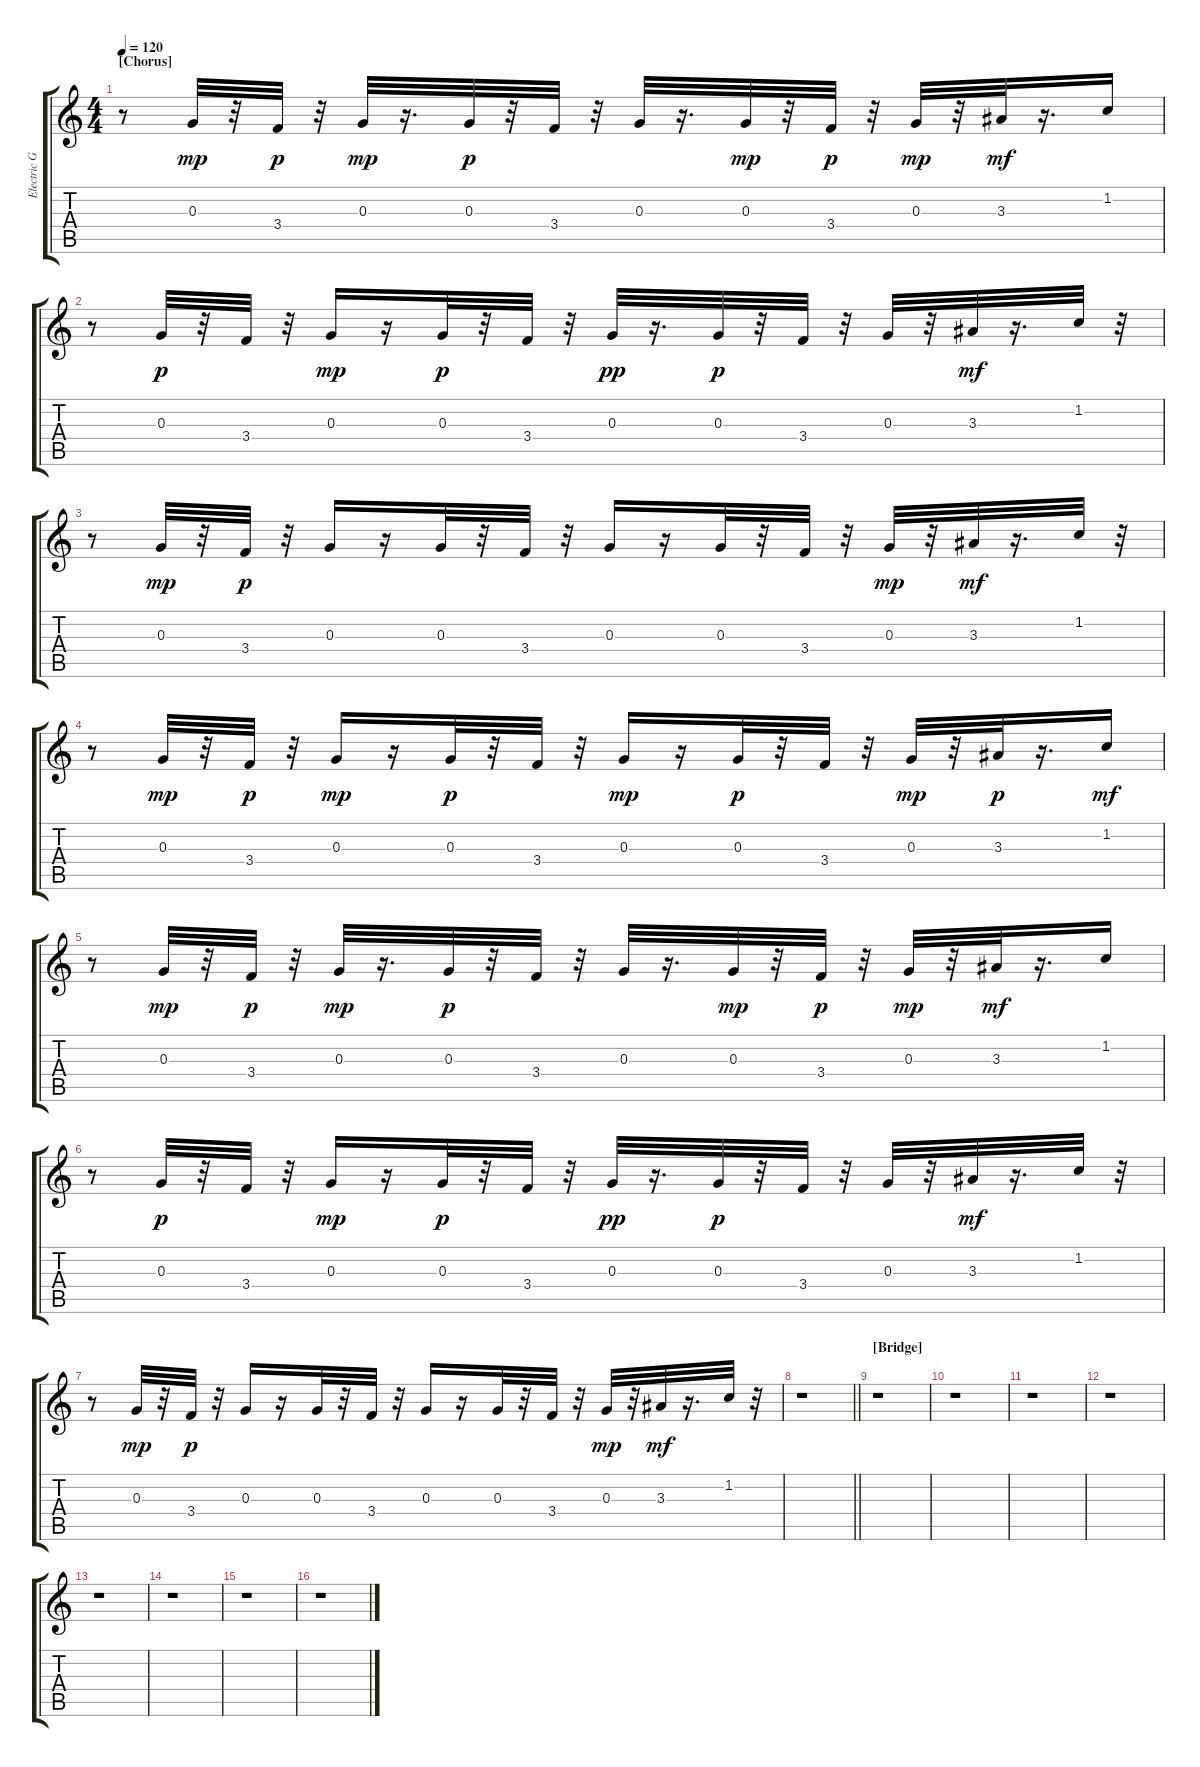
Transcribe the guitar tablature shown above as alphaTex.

\track ("Electric Guitar" "Electric G") {instrument electricguitarmuted}
\staff {score tabs}
\tuning (E4 B3 G3 D3 A2 E2) {hide}
\ts (4 4)
\section ("" "[Chorus]")
\tempo 120
\clef g2
\ks c
r.8{dy mf} 0.3.32{dy mp} r.32 3.4.32{dy p} r.32 0.3.32{dy mp} r.16{d} 0.3.32{dy p} r.32 3.4.32 r.32 0.3.32 r.16{d} 0.3.32{dy mp} r.32 3.4.32{dy p} r.32 0.3.32{dy mp} r.32 3.3.32{dy mf} r.16{d} 1.2.16 |
r.8 0.3.32{dy p} r.32 3.4.32 r.32 0.3.16{dy mp} r.16 0.3.32{dy p} r.32 3.4.32 r.32 0.3.32{dy pp} r.16{d} 0.3.32{dy p} r.32 3.4.32 r.32 0.3.32 r.32 3.3.32{dy mf} r.16{d} 1.2.32 r.32 |
r.8 0.3.32{dy mp} r.32 3.4.32{dy p} r.32 0.3.16 r.16 0.3.32 r.32 3.4.32 r.32 0.3.16 r.16 0.3.32 r.32 3.4.32 r.32 0.3.32{dy mp} r.32 3.3.32{dy mf} r.16{d} 1.2.32 r.32 |
r.8 0.3.32{dy mp} r.32 3.4.32{dy p} r.32 0.3.16{dy mp} r.16 0.3.32{dy p} r.32 3.4.32 r.32 0.3.16{dy mp} r.16 0.3.32{dy p} r.32 3.4.32 r.32 0.3.32{dy mp} r.32 3.3.32{dy p} r.16{d} 1.2.16{dy mf} |
r.8 0.3.32{dy mp} r.32 3.4.32{dy p} r.32 0.3.32{dy mp} r.16{d} 0.3.32{dy p} r.32 3.4.32 r.32 0.3.32 r.16{d} 0.3.32{dy mp} r.32 3.4.32{dy p} r.32 0.3.32{dy mp} r.32 3.3.32{dy mf} r.16{d} 1.2.16 |
r.8 0.3.32{dy p} r.32 3.4.32 r.32 0.3.16{dy mp} r.16 0.3.32{dy p} r.32 3.4.32 r.32 0.3.32{dy pp} r.16{d} 0.3.32{dy p} r.32 3.4.32 r.32 0.3.32 r.32 3.3.32{dy mf} r.16{d} 1.2.32 r.32 |
r.8 0.3.32{dy mp} r.32 3.4.32{dy p} r.32 0.3.16 r.16 0.3.32 r.32 3.4.32 r.32 0.3.16 r.16 0.3.32 r.32 3.4.32 r.32 0.3.32{dy mp} r.32 3.3.32{dy mf} r.16{d} 1.2.32 r.32 |
\barLineRight lightlight
r.1 |
\section ("" "[Bridge]")
r.1 |
r.1 |
r.1 |
r.1 |
r.1 |
r.1 |
r.1 |
r.1
